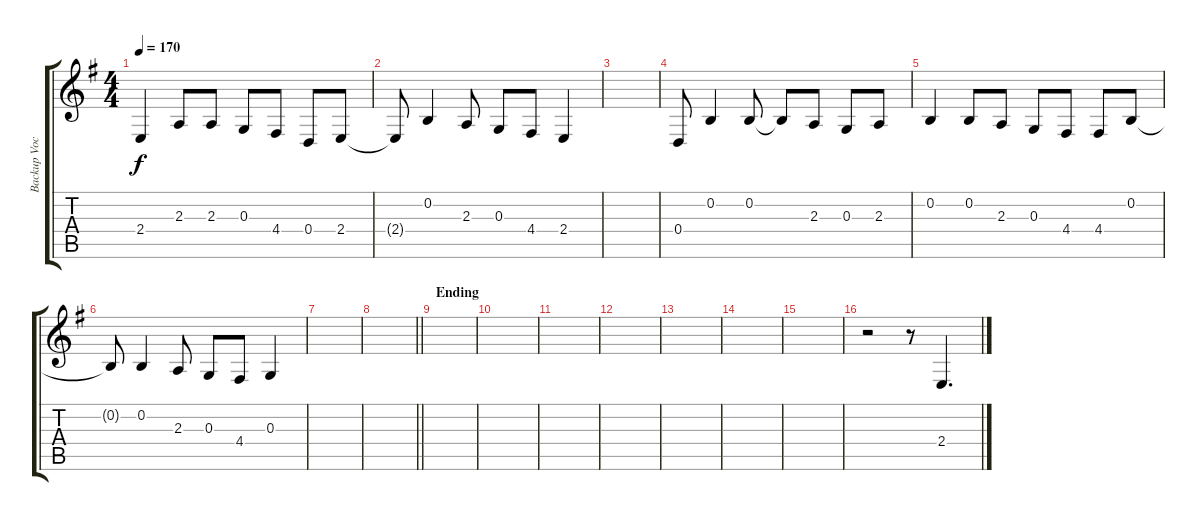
\track ("Backup Vocals" "Backup Voc") {instrument altosax}
\staff {score tabs}
\tuning (E4 B3 G3 D3 A2 E2) {hide}
\ts (4 4)
\tempo 170
\clef g2
\ks g
2.4.4{dy f} 2.3.8 2.3.8 0.3.8 4.4.8 0.4.8 2.4.8 |
2.4{t}.8 0.2.4 2.3.8 0.3.8 4.4.8 2.4.4 |
|
0.4.8 0.2.4 0.2.8 0.2{t}.8 2.3.8 0.3.8 2.3.8 |
0.2.4 0.2.8 2.3.8 0.3.8 4.4.8 4.4.8 0.2.8 |
0.2{t}.8 0.2.4 2.3.8 0.3.8 4.4.8 0.3.4 |
|
\barLineRight lightlight
|
\section ("" "Ending")
|
|
|
|
|
|
|
r.2 r.8 2.4.4{d}
